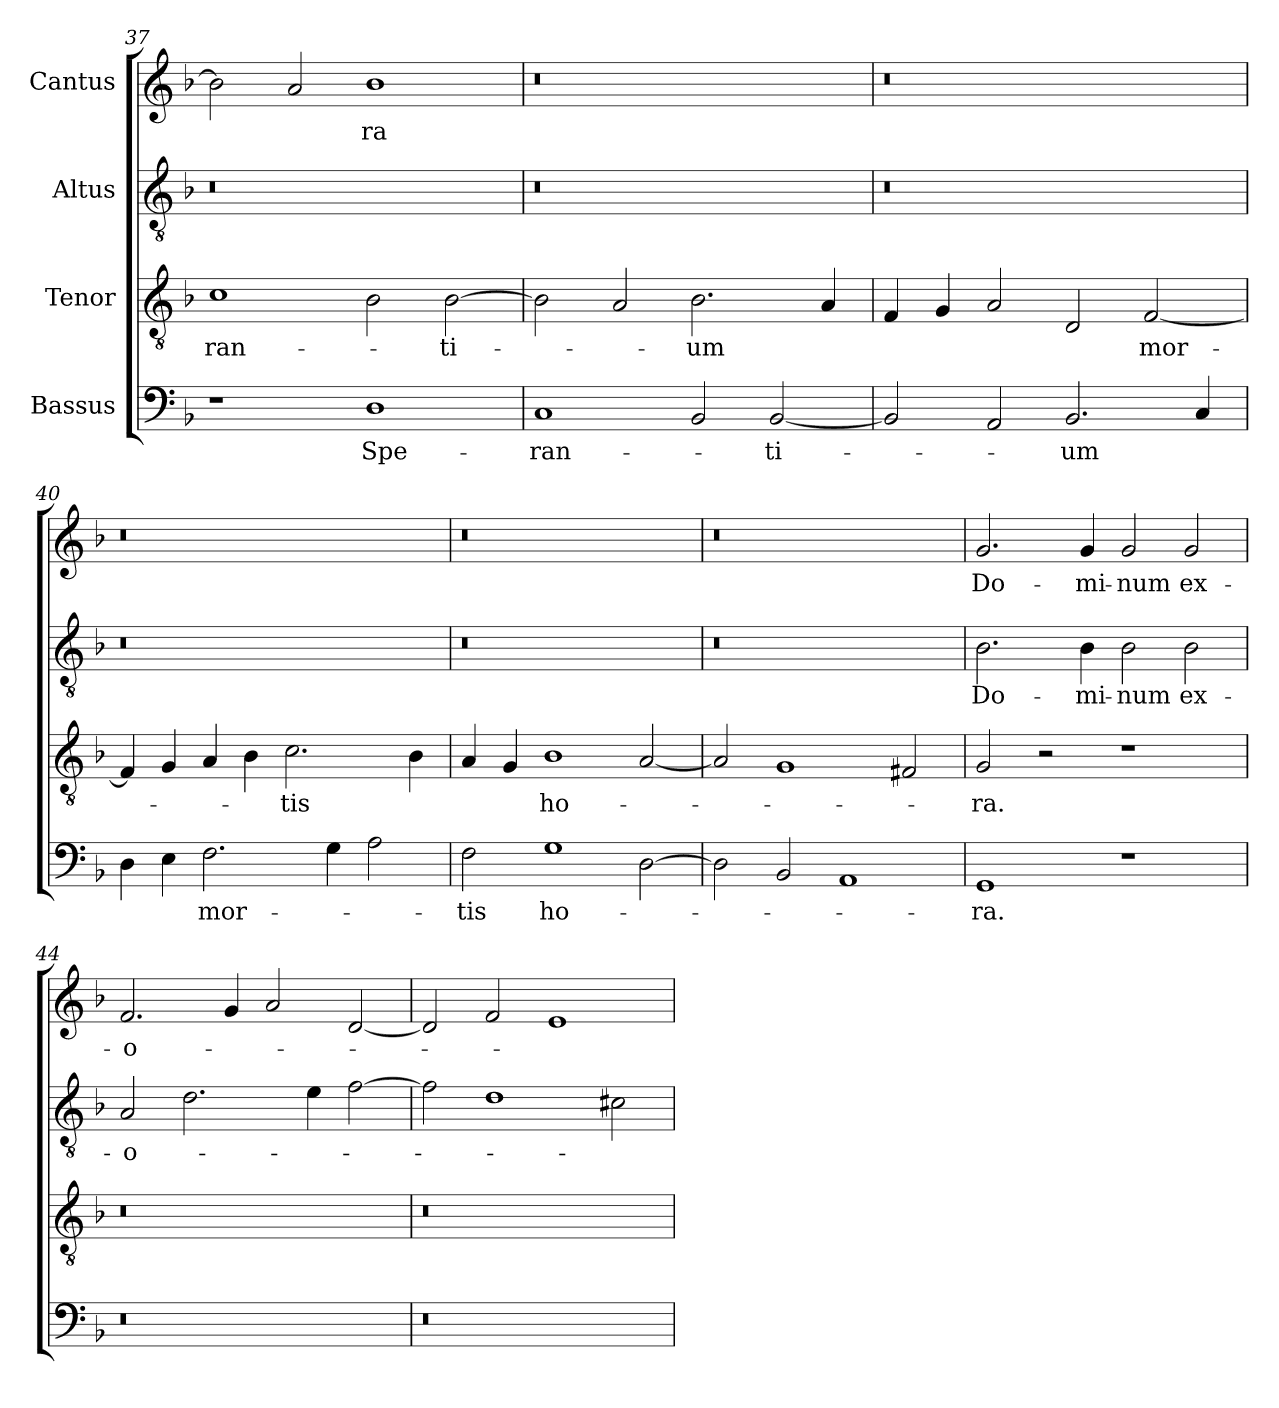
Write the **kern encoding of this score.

**kern	**text	**kern	**text	**kern	**text	**kern	**text
*part4	*part4	*part3	*part3	*part2	*part2	*part1	*part1
*staff4	*staff4	*staff3	*staff3	*staff2	*staff2	*staff1	*staff1
*I"Bassus	*	*I"Tenor	*	*I"Altus	*	*I"Cantus	*
*clefF4	*	*clefGv2	*	*clefGv2	*	*clefG2	*
*k[b-]	*	*k[b-]	*	*k[b-]	*	*k[b-]	*
*F:	*	*F:	*	*F:	*	*F:	*
=37	=37	=37	=37	=37	=37	=37	=37
!	!	!	!LO:LY:i	!	!	!	!
1r	.	1c\	-ran-	0r	.	2b-\]	.
.	.	.	.	.	.	2a/	.
1D\	Spe-	2B-\	.	.	.	1b-\	-ra
!	!	!	!LO:LY:i	!	!	!	!
.	.	[2B-\	-ti-	.	.	.	.
!!LO:LB:g=z
=38	=38	=38	=38	=38	=38	=38	=38
1C/	-ran-	2B-\]	.	0r	.	0r	.
.	.	2A/	.	.	.	.	.
!	!	!	!LO:LY:i	!	!	!	!
2BB-/	.	2.B-\	-um	.	.	.	.
[2BB-/	-ti-	.	.	.	.	.	.
.	.	4A/	.	.	.	.	.
=39	=39	=39	=39	=39	=39	=39	=39
2BB-/]	.	4F/	.	0r	.	0r	.
.	.	4G/	.	.	.	.	.
2AA/	.	2A/	.	.	.	.	.
2.BB-/	-um	2D/	.	.	.	.	.
!	!	!	!LO:LY:i	!	!	!	!
.	.	[2F/	mor-	.	.	.	.
4C/	.	.	.	.	.	.	.
=40	=40	=40	=40	=40	=40	=40	=40
4D\	.	4F/]	.	0r	.	0r	.
4E\	.	4G/	.	.	.	.	.
2.F\	mor-	4A/	.	.	.	.	.
.	.	4B-\	.	.	.	.	.
!	!	!	!LO:LY:i	!	!	!	!
.	.	2.c\	-tis	.	.	.	.
4G\	.	.	.	.	.	.	.
2A\	.	.	.	.	.	.	.
.	.	4B-\	.	.	.	.	.
=41	=41	=41	=41	=41	=41	=41	=41
2F\	-tis	4A/	.	0r	.	0r	.
.	.	4G/	.	.	.	.	.
!	!	!	!LO:LY:i	!	!	!	!
1G\	ho-	1B-\	ho-	.	.	.	.
[2D\	.	[2A/	.	.	.	.	.
=42	=42	=42	=42	=42	=42	=42	=42
2D\]	.	2A/]	.	0r	.	0r	.
2BB-/	.	1G/	.	.	.	.	.
1AA/	.	.	.	.	.	.	.
.	.	2F#X/	.	.	.	.	.
!!LO:PB:g=z
=43	=43	=43	=43	=43	=43	=43	=43
!	!	!	!LO:LY:i	!	!	!	!
1GG/	-ra.	2G/	-ra.	2.B-\	Do-	2.g/	Do-
.	.	2r	.	.	.	.	.
.	.	.	.	4B-\	-mi-	4g/	-mi-
1r	.	1r	.	2B-\	-num	2g/	-num
.	.	.	.	2B-\	ex-	2g/	ex-
=44	=44	=44	=44	=44	=44	=44	=44
0r	.	0r	.	2A/	-o-	2.f/	-o-
.	.	.	.	2.d\	.	.	.
.	.	.	.	.	.	4g/	.
.	.	.	.	.	.	2a/	.
.	.	.	.	4e\	.	.	.
.	.	.	.	[2f\	.	[2d/	.
=45	=45	=45	=45	=45	=45	=45	=45
0r	.	0r	.	2f\]	.	2d/]	.
.	.	.	.	1d\	.	2f/	.
.	.	.	.	.	.	1e/	.
.	.	.	.	2c#X\	.	.	.
=	=	=	=	=	=	=	=
*-	*-	*-	*-	*-	*-	*-	*-
